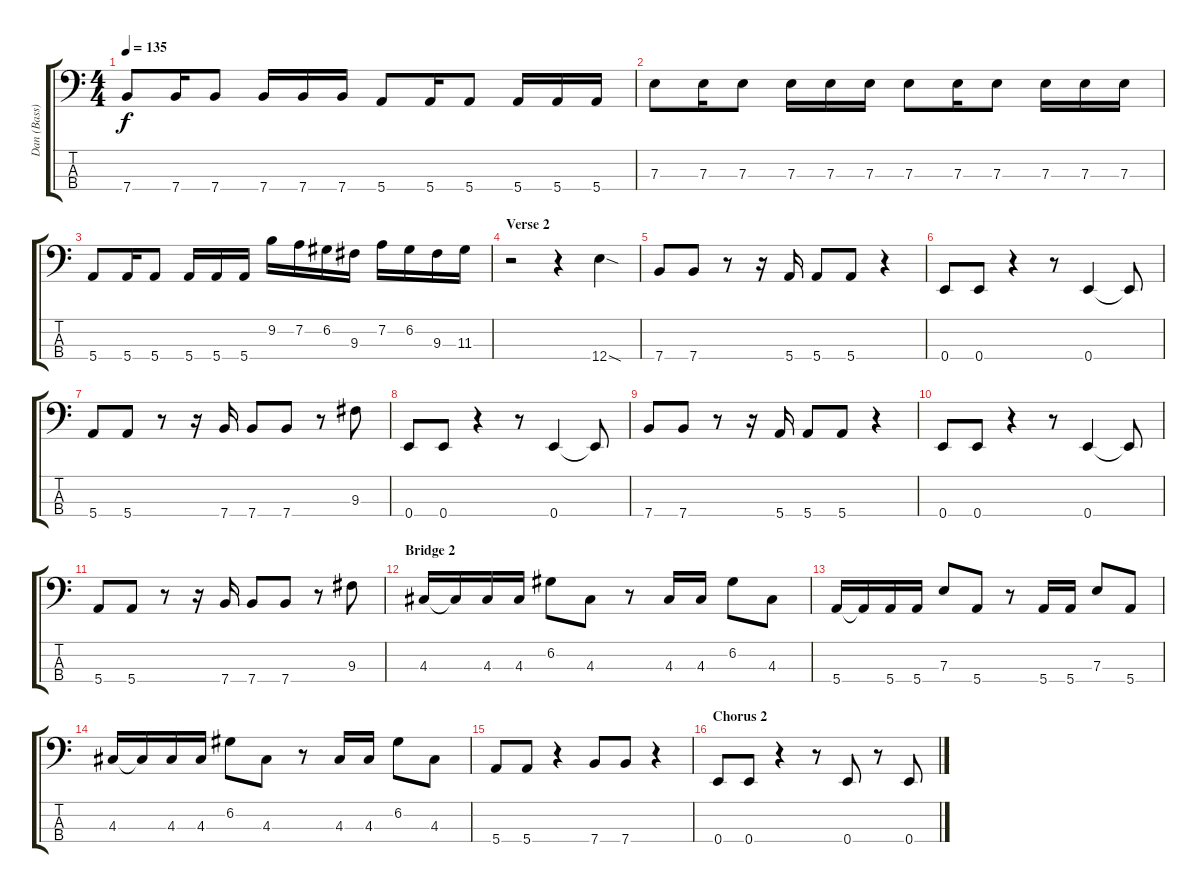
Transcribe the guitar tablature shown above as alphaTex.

\track ("Dan (Bass)" "Dan (Bass)") {instrument electricbasspick}
\staff {score tabs}
\tuning (G2 D2 A1 E1) {hide}
\ts (4 4)
\tempo 135
\clef f4
\ks c
7.4.8{dy f} 7.4.16 7.4.8 7.4.16 7.4.16 7.4.16 5.4.8 5.4.16 5.4.8 5.4.16 5.4.16 5.4.16 |
7.3.8 7.3.16 7.3.8 7.3.16 7.3.16 7.3.16 7.3.8 7.3.16 7.3.8 7.3.16 7.3.16 7.3.16 |
5.4.8 5.4.16 5.4.8 5.4.16 5.4.16 5.4.16 9.2.16 7.2.16 6.2.16 9.3.16 7.2.16 6.2.16 9.3.16 11.3.16 |
\section ("" "Verse 2")
r.2 r.4 12.4{sod}.4 |
7.4.8 7.4.8 r.8 r.16 5.4.16 5.4.8 5.4.8 r.4 |
0.4.8 0.4.8 r.4 r.8 0.4.4 0.4{t}.8 |
5.4.8 5.4.8 r.8 r.16 7.4.16 7.4.8 7.4.8 r.8 9.3.8 |
0.4.8 0.4.8 r.4 r.8 0.4.4 0.4{t}.8 |
7.4.8 7.4.8 r.8 r.16 5.4.16 5.4.8 5.4.8 r.4 |
0.4.8 0.4.8 r.4 r.8 0.4.4 0.4{t}.8 |
5.4.8 5.4.8 r.8 r.16 7.4.16 7.4.8 7.4.8 r.8 9.3.8 |
\section ("" "Bridge 2")
4.3.16 4.3{t}.16 4.3.16 4.3.16 6.2.8 4.3.8 r.8 4.3.16 4.3.16 6.2.8 4.3.8 |
5.4.16 5.4{t}.16 5.4.16 5.4.16 7.3.8 5.4.8 r.8 5.4.16 5.4.16 7.3.8 5.4.8 |
4.3.16 4.3{t}.16 4.3.16 4.3.16 6.2.8 4.3.8 r.8 4.3.16 4.3.16 6.2.8 4.3.8 |
5.4.8 5.4.8 r.4 7.4.8 7.4.8 r.4 |
\section ("" "Chorus 2")
0.4.8 0.4.8 r.4 r.8 0.4.8 r.8 0.4.8
